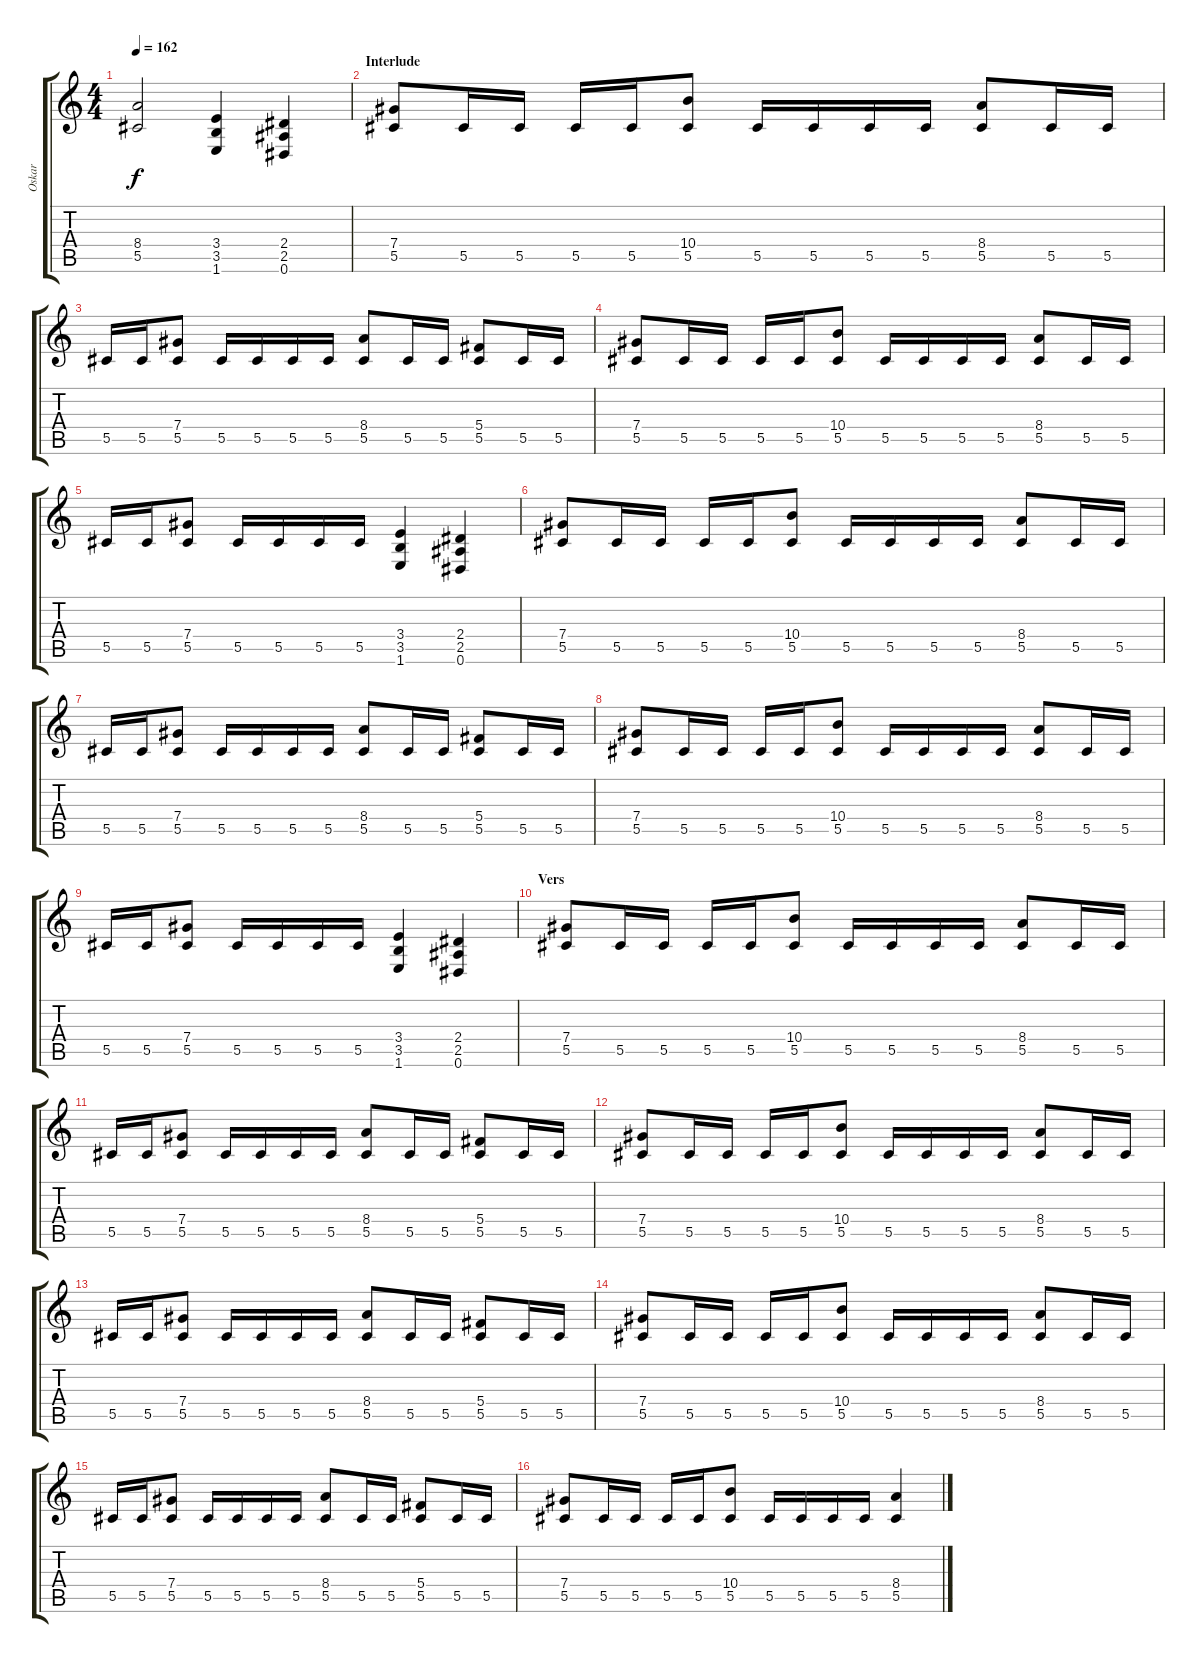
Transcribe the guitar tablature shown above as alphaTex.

\track ("Oskar" "Oskar") {instrument distortionguitar}
\staff {score tabs}
\tuning (Eb4 Bb3 Gb3 Db3 Ab2 Eb2) {hide}
\ts (4 4)
\tempo 162
\clef g2
\ks c
(8.4{t} 5.5{t}).2{dy f} (3.4 3.5 1.6).4 (2.4 2.5 0.6).4 |
\section ("" "Interlude")
(7.4 5.5).8 5.5.16 5.5.16 5.5.16 5.5.16 (10.4 5.5).8 5.5.16 5.5.16 5.5.16 5.5.16 (8.4 5.5).8 5.5.16 5.5.16 |
5.5.16 5.5.16 (7.4 5.5).8 5.5.16 5.5.16 5.5.16 5.5.16 (8.4 5.5).8 5.5.16 5.5.16 (5.4 5.5).8 5.5.16 5.5.16 |
(7.4 5.5).8 5.5.16 5.5.16 5.5.16 5.5.16 (10.4 5.5).8 5.5.16 5.5.16 5.5.16 5.5.16 (8.4 5.5).8 5.5.16 5.5.16 |
5.5.16 5.5.16 (7.4 5.5).8 5.5.16 5.5.16 5.5.16 5.5.16 (3.4 3.5 1.6).4 (2.4 2.5 0.6).4 |
(7.4 5.5).8 5.5.16 5.5.16 5.5.16 5.5.16 (10.4 5.5).8 5.5.16 5.5.16 5.5.16 5.5.16 (8.4 5.5).8 5.5.16 5.5.16 |
5.5.16 5.5.16 (7.4 5.5).8 5.5.16 5.5.16 5.5.16 5.5.16 (8.4 5.5).8 5.5.16 5.5.16 (5.4 5.5).8 5.5.16 5.5.16 |
(7.4 5.5).8 5.5.16 5.5.16 5.5.16 5.5.16 (10.4 5.5).8 5.5.16 5.5.16 5.5.16 5.5.16 (8.4 5.5).8 5.5.16 5.5.16 |
5.5.16 5.5.16 (7.4 5.5).8 5.5.16 5.5.16 5.5.16 5.5.16 (3.4 3.5 1.6).4 (2.4 2.5 0.6).4 |
\section ("" "Vers")
(7.4 5.5).8 5.5.16 5.5.16 5.5.16 5.5.16 (10.4 5.5).8 5.5.16 5.5.16 5.5.16 5.5.16 (8.4 5.5).8 5.5.16 5.5.16 |
5.5.16 5.5.16 (7.4 5.5).8 5.5.16 5.5.16 5.5.16 5.5.16 (8.4 5.5).8 5.5.16 5.5.16 (5.4 5.5).8 5.5.16 5.5.16 |
(7.4 5.5).8 5.5.16 5.5.16 5.5.16 5.5.16 (10.4 5.5).8 5.5.16 5.5.16 5.5.16 5.5.16 (8.4 5.5).8 5.5.16 5.5.16 |
5.5.16 5.5.16 (7.4 5.5).8 5.5.16 5.5.16 5.5.16 5.5.16 (8.4 5.5).8 5.5.16 5.5.16 (5.4 5.5).8 5.5.16 5.5.16 |
(7.4 5.5).8 5.5.16 5.5.16 5.5.16 5.5.16 (10.4 5.5).8 5.5.16 5.5.16 5.5.16 5.5.16 (8.4 5.5).8 5.5.16 5.5.16 |
5.5.16 5.5.16 (7.4 5.5).8 5.5.16 5.5.16 5.5.16 5.5.16 (8.4 5.5).8 5.5.16 5.5.16 (5.4 5.5).8 5.5.16 5.5.16 |
(7.4 5.5).8 5.5.16 5.5.16 5.5.16 5.5.16 (10.4 5.5).8 5.5.16 5.5.16 5.5.16 5.5.16 (8.4 5.5).4
